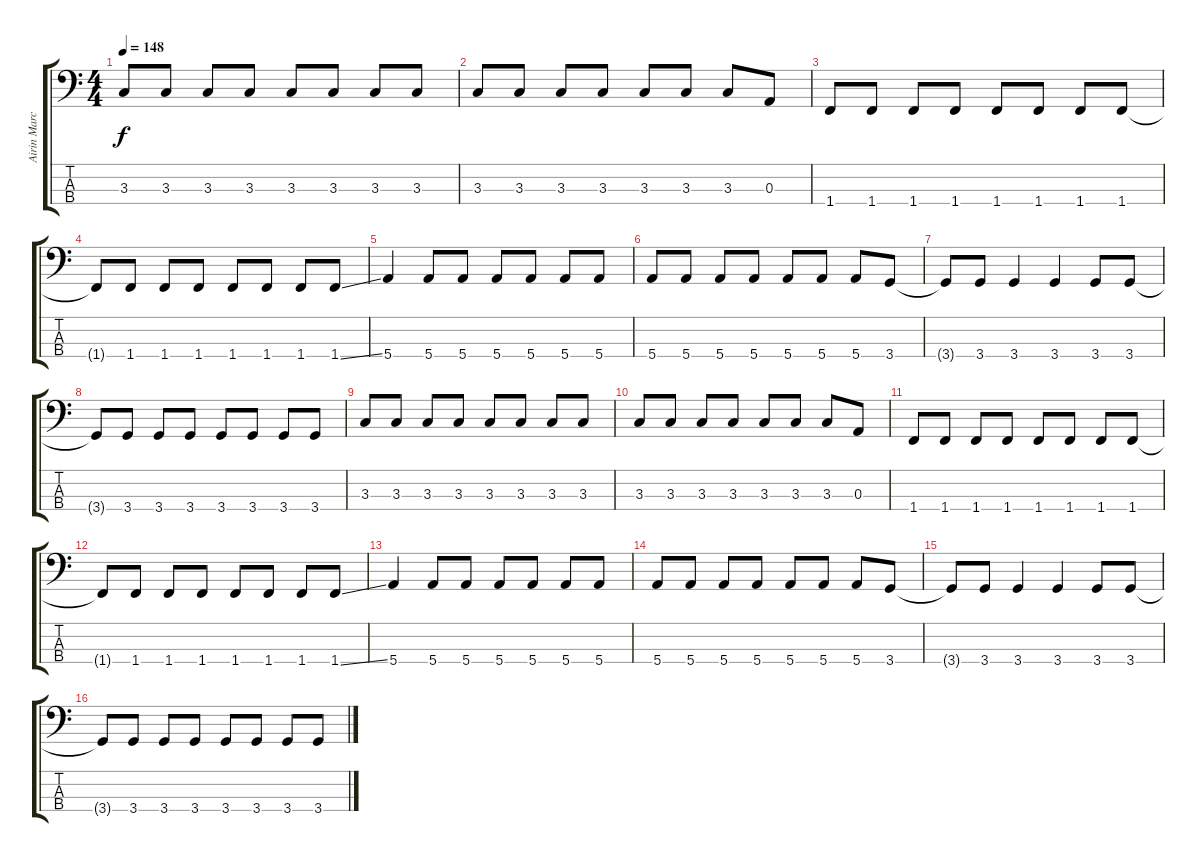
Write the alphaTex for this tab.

\track ("Airin Marchenko" "Airin Marc") {instrument electricbasspick}
\staff {score tabs}
\tuning (G2 D2 A1 E1) {hide}
\ts (4 4)
\tempo 148
\clef f4
\ks c
3.3.8{dy f volume 11} 3.3.8 3.3.8 3.3.8 3.3.8 3.3.8 3.3.8 3.3.8 |
3.3.8 3.3.8 3.3.8 3.3.8 3.3.8 3.3.8 3.3.8 0.3.8 |
1.4.8 1.4.8 1.4.8 1.4.8 1.4.8 1.4.8 1.4.8 1.4.8 |
1.4{t}.8 1.4.8 1.4.8 1.4.8 1.4.8 1.4.8 1.4.8 1.4{ss}.8 |
5.4.4{volume 7} 5.4.8 5.4.8 5.4.8 5.4.8 5.4.8 5.4.8 |
5.4.8 5.4.8 5.4.8 5.4.8 5.4.8 5.4.8 5.4.8 3.4.8 |
3.4{t}.8 3.4.8 3.4.4 3.4.4 3.4.8 3.4.8 |
3.4{t}.8 3.4.8 3.4.8 3.4.8 3.4.8 3.4.8 3.4.8 3.4.8 |
3.3.8{volume 3} 3.3.8 3.3.8 3.3.8 3.3.8 3.3.8 3.3.8 3.3.8 |
3.3.8 3.3.8 3.3.8 3.3.8 3.3.8 3.3.8 3.3.8 0.3.8 |
1.4.8 1.4.8 1.4.8 1.4.8 1.4.8 1.4.8 1.4.8 1.4.8 |
1.4{t}.8 1.4.8 1.4.8 1.4.8 1.4.8 1.4.8 1.4.8 1.4{ss}.8 |
5.4.4{volume 0} 5.4.8 5.4.8 5.4.8 5.4.8 5.4.8 5.4.8 |
5.4.8 5.4.8 5.4.8 5.4.8 5.4.8 5.4.8 5.4.8 3.4.8 |
3.4{t}.8 3.4.8 3.4.4 3.4.4 3.4.8 3.4.8 |
3.4{t}.8 3.4.8 3.4.8 3.4.8 3.4.8 3.4.8 3.4.8 3.4.8
